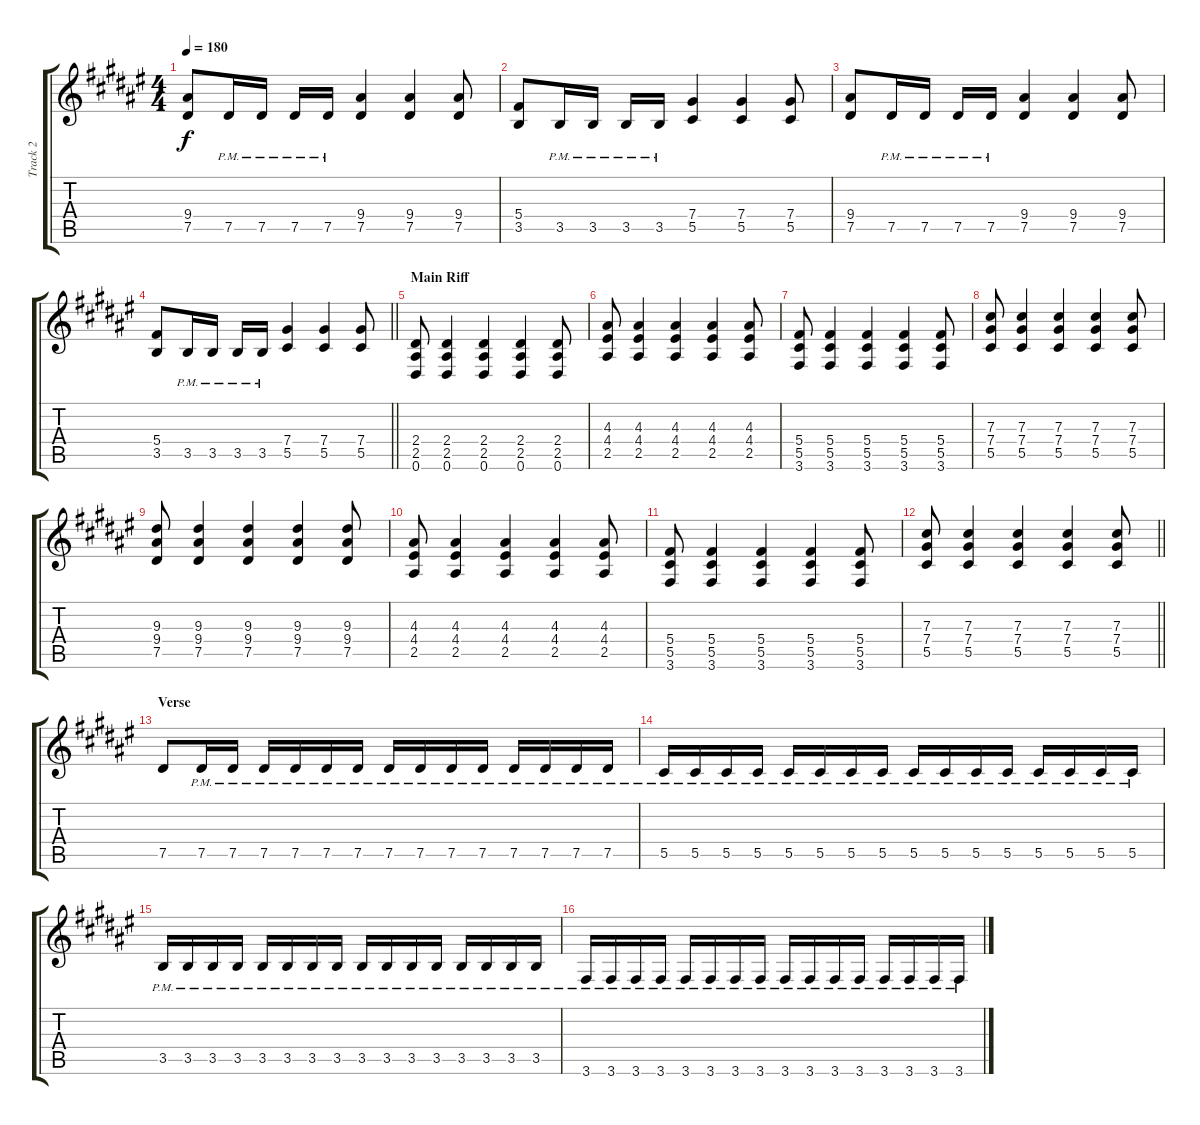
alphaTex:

\track ("Track 2" "Track 2") {instrument distortionguitar}
\staff {score tabs}
\tuning (Eb4 Bb3 Gb3 Db3 Ab2 Eb2) {hide}
\ts (4 4)
\tempo 180
\clef g2
\ks f#
(9.4 7.5).8{dy f} 7.5{pm}.16 7.5{pm}.16 7.5{pm}.16 7.5{pm}.16 (9.4 7.5).4 (9.4 7.5).4 (9.4 7.5).8 |
(5.4 3.5).8 3.5{pm}.16 3.5{pm}.16 3.5{pm}.16 3.5{pm}.16 (7.4 5.5).4 (7.4 5.5).4 (7.4 5.5).8 |
(9.4 7.5).8 7.5{pm}.16 7.5{pm}.16 7.5{pm}.16 7.5{pm}.16 (9.4 7.5).4 (9.4 7.5).4 (9.4 7.5).8 |
\barLineRight lightlight
(5.4 3.5).8 3.5{pm}.16 3.5{pm}.16 3.5{pm}.16 3.5{pm}.16 (7.4 5.5).4 (7.4 5.5).4 (7.4 5.5).8 |
\section ("" "Main Riff")
(2.4 2.5 0.6).8 (2.4 2.5 0.6).4 (2.4 2.5 0.6).4 (2.4 2.5 0.6).4 (2.4 2.5 0.6).8 |
(4.3 4.4 2.5).8 (4.3 4.4 2.5).4 (4.3 4.4 2.5).4 (4.3 4.4 2.5).4 (4.3 4.4 2.5).8 |
(5.4 5.5 3.6).8 (5.4 5.5 3.6).4 (5.4 5.5 3.6).4 (5.4 5.5 3.6).4 (5.4 5.5 3.6).8 |
(7.3 7.4 5.5).8 (7.3 7.4 5.5).4 (7.3 7.4 5.5).4 (7.3 7.4 5.5).4 (7.3 7.4 5.5).8 |
(9.3 9.4 7.5).8 (9.3 9.4 7.5).4 (9.3 9.4 7.5).4 (9.3 9.4 7.5).4 (9.3 9.4 7.5).8 |
(4.3 4.4 2.5).8 (4.3 4.4 2.5).4 (4.3 4.4 2.5).4 (4.3 4.4 2.5).4 (4.3 4.4 2.5).8 |
(5.4 5.5 3.6).8 (5.4 5.5 3.6).4 (5.4 5.5 3.6).4 (5.4 5.5 3.6).4 (5.4 5.5 3.6).8 |
\barLineRight lightlight
(7.3 7.4 5.5).8 (7.3 7.4 5.5).4 (7.3 7.4 5.5).4 (7.3 7.4 5.5).4 (7.3 7.4 5.5).8 |
\section ("" "Verse")
7.5.8 7.5{pm}.16 7.5{pm}.16 7.5{pm}.16 7.5{pm}.16 7.5{pm}.16 7.5{pm}.16 7.5{pm}.16 7.5{pm}.16 7.5{pm}.16 7.5{pm}.16 7.5{pm}.16 7.5{pm}.16 7.5{pm}.16 7.5{pm}.16 |
5.5{pm}.16 5.5{pm}.16 5.5{pm}.16 5.5{pm}.16 5.5{pm}.16 5.5{pm}.16 5.5{pm}.16 5.5{pm}.16 5.5{pm}.16 5.5{pm}.16 5.5{pm}.16 5.5{pm}.16 5.5{pm}.16 5.5{pm}.16 5.5{pm}.16 5.5{pm}.16 |
3.5{pm}.16 3.5{pm}.16 3.5{pm}.16 3.5{pm}.16 3.5{pm}.16 3.5{pm}.16 3.5{pm}.16 3.5{pm}.16 3.5{pm}.16 3.5{pm}.16 3.5{pm}.16 3.5{pm}.16 3.5{pm}.16 3.5{pm}.16 3.5{pm}.16 3.5{pm}.16 |
3.6{pm}.16 3.6{pm}.16 3.6{pm}.16 3.6{pm}.16 3.6{pm}.16 3.6{pm}.16 3.6{pm}.16 3.6{pm}.16 3.6{pm}.16 3.6{pm}.16 3.6{pm}.16 3.6{pm}.16 3.6{pm}.16 3.6{pm}.16 3.6{pm}.16 3.6{pm}.16
